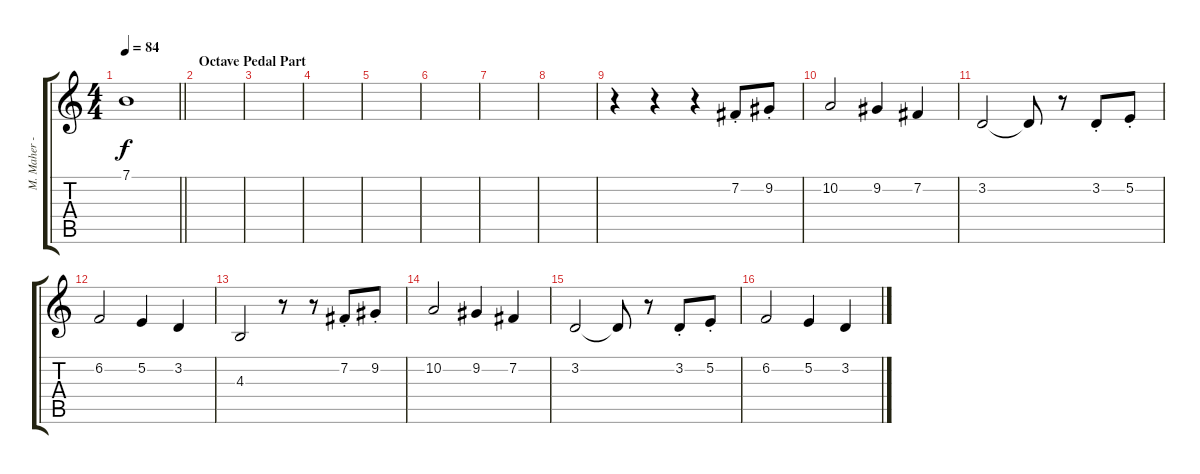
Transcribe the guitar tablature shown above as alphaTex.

\track ("M. Maher - Trumpet" "M. Maher -") {instrument trumpet}
\staff {score tabs}
\tuning (E4 B3 G3 D3 A2 E2) {hide}
\ts (4 4)
\tempo 84
\clef g2
\barLineRight lightlight
\ks c
7.1.1{dy f} |
\section ("" "Octave Pedal Part")
|
|
|
|
|
|
|
r.4 r.4 r.4 7.2{st}.8 9.2{st}.8 |
10.2.2 9.2.4 7.2.4 |
3.2.2 3.2{t}.8 r.8 3.2{st}.8 5.2{st}.8 |
6.2.2 5.2.4 3.2.4 |
4.3.2 r.8 r.8 7.2{st}.8 9.2{st}.8 |
10.2.2 9.2.4 7.2.4 |
3.2.2 3.2{t}.8 r.8 3.2{st}.8 5.2{st}.8 |
6.2.2 5.2.4 3.2.4
